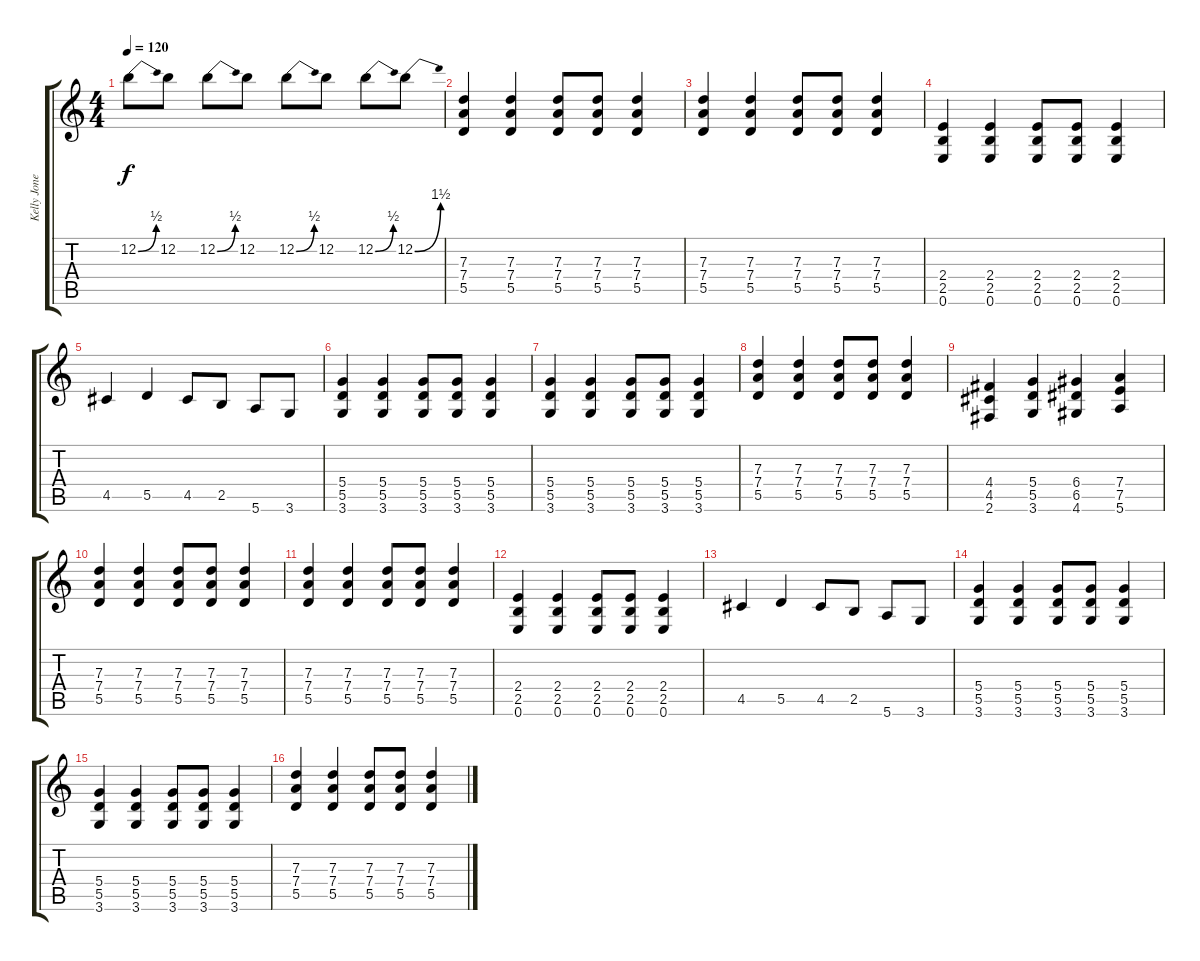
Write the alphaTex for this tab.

\track ("Kelly Jones" "Kelly Jone") {instrument distortionguitar}
\staff {score tabs}
\tuning (E4 B3 G3 D3 A2 E2) {hide}
\ts (4 4)
\tempo 120
\clef g2
\ks c
12.2{be (bend 0 0 60 2)}.8{dy f} 12.2.8 12.2{be (bend 0 0 60 2)}.8 12.2.8 12.2{be (bend 0 0 60 2)}.8 12.2.8 12.2{be (bend 0 0 60 2)}.8 12.2{be (bend 0 0 60 6)}.8 |
(7.3 7.4 5.5).4 (7.3 7.4 5.5).4 (7.3 7.4 5.5).8 (7.3 7.4 5.5).8 (7.3 7.4 5.5).4 |
(7.3 7.4 5.5).4 (7.3 7.4 5.5).4 (7.3 7.4 5.5).8 (7.3 7.4 5.5).8 (7.3 7.4 5.5).4 |
(2.4 2.5 0.6).4 (2.4 2.5 0.6).4 (2.4 2.5 0.6).8 (2.4 2.5 0.6).8 (2.4 2.5 0.6).4 |
4.5.4 5.5.4 4.5.8 2.5.8 5.6.8 3.6.8 |
(5.4 5.5 3.6).4 (5.4 5.5 3.6).4 (5.4 5.5 3.6).8 (5.4 5.5 3.6).8 (5.4 5.5 3.6).4 |
(5.4 5.5 3.6).4 (5.4 5.5 3.6).4 (5.4 5.5 3.6).8 (5.4 5.5 3.6).8 (5.4 5.5 3.6).4 |
(7.3 7.4 5.5).4 (7.3 7.4 5.5).4 (7.3 7.4 5.5).8 (7.3 7.4 5.5).8 (7.3 7.4 5.5).4 |
(4.4 4.5 2.6).4 (5.4 5.5 3.6).4 (6.4 6.5 4.6).4 (7.4 7.5 5.6).4 |
(7.3 7.4 5.5).4 (7.3 7.4 5.5).4 (7.3 7.4 5.5).8 (7.3 7.4 5.5).8 (7.3 7.4 5.5).4 |
(7.3 7.4 5.5).4 (7.3 7.4 5.5).4 (7.3 7.4 5.5).8 (7.3 7.4 5.5).8 (7.3 7.4 5.5).4 |
(2.4 2.5 0.6).4 (2.4 2.5 0.6).4 (2.4 2.5 0.6).8 (2.4 2.5 0.6).8 (2.4 2.5 0.6).4 |
4.5.4 5.5.4 4.5.8 2.5.8 5.6.8 3.6.8 |
(5.4 5.5 3.6).4 (5.4 5.5 3.6).4 (5.4 5.5 3.6).8 (5.4 5.5 3.6).8 (5.4 5.5 3.6).4 |
(5.4 5.5 3.6).4 (5.4 5.5 3.6).4 (5.4 5.5 3.6).8 (5.4 5.5 3.6).8 (5.4 5.5 3.6).4 |
(7.3 7.4 5.5).4 (7.3 7.4 5.5).4 (7.3 7.4 5.5).8 (7.3 7.4 5.5).8 (7.3 7.4 5.5).4
